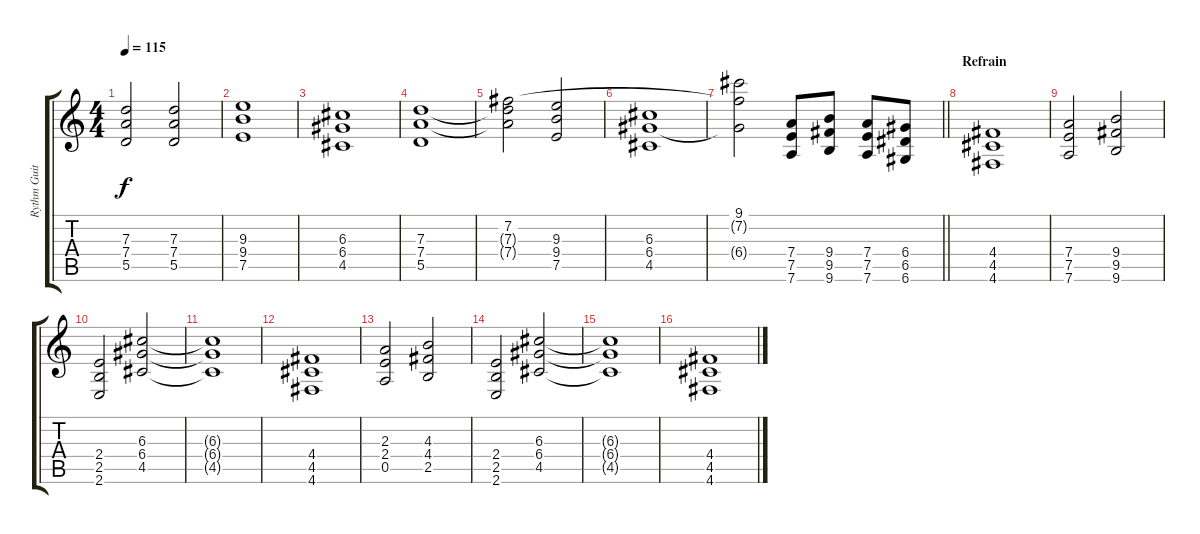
\track ("Rythm Guitar" "Rythm Guit") {instrument distortionguitar}
\staff {score tabs}
\tuning (E4 B3 G3 D3 A2 D2) {hide}
\ts (4 4)
\tempo 115
\clef g2
\ks c
(7.3{t} 7.4{t} 5.5{t}).2{dy f} (7.3 7.4 5.5).2 |
(9.3 9.4 7.5).1 |
(6.3 6.4 4.5).1 |
(7.3 7.4 5.5).1 |
(7.2 7.3{t} 7.4{t}).2 (9.3 9.4 7.5).2 |
(6.3 6.4 4.5).1 |
\barLineRight lightlight
(9.1 7.2{t} 6.4{t}).2 (7.4 7.5 7.6).8 (9.4 9.5 9.6).8 (7.4 7.5 7.6).8 (6.4 6.5 6.6).8 |
\section ("" "Refrain")
(4.4 4.5 4.6).1 |
(7.4 7.5 7.6).2 (9.4 9.5 9.6).2 |
(2.4 2.5 2.6).2 (6.3 6.4 4.5).2 |
(6.3{t} 6.4{t} 4.5{t}).1 |
(4.4 4.5 4.6).1 |
(2.3 2.4 0.5).2 (4.3 4.4 2.5).2 |
(2.4 2.5 2.6).2 (6.3 6.4 4.5).2 |
(6.3{t} 6.4{t} 4.5{t}).1 |
(4.4 4.5 4.6).1
